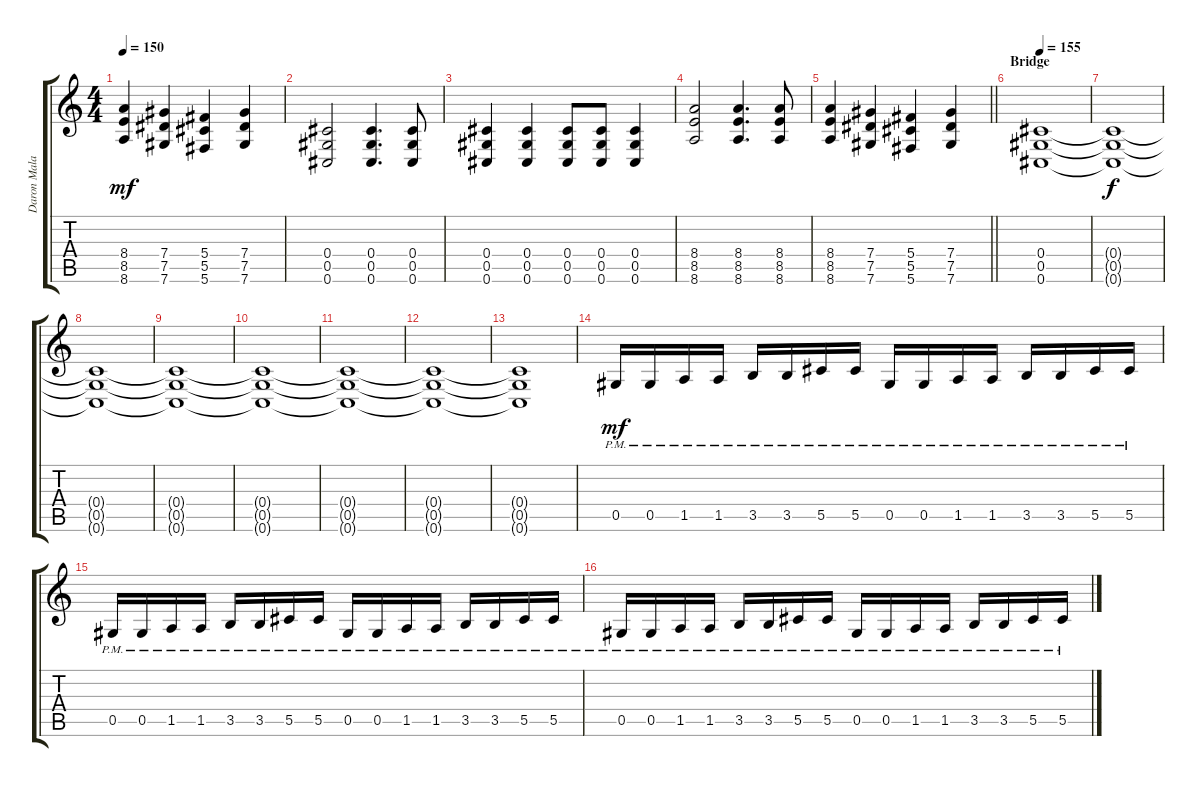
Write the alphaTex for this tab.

\track ("Daron Malakian" "Daron Mala") {instrument distortionguitar}
\staff {score tabs}
\tuning (Eb4 Bb3 Gb3 Db3 Ab2 Db2) {hide}
\ts (4 4)
\tempo 150
\clef g2
\ks c
(8.4 8.5 8.6).4{dy mf} (7.4 7.5 7.6).4 (5.4 5.5 5.6).4 (7.4 7.5 7.6).4 |
(0.4 0.5 0.6).2 (0.4 0.5 0.6).4{d} (0.4 0.5 0.6).8 |
(0.4 0.5 0.6).4 (0.4 0.5 0.6).4 (0.4 0.5 0.6).8 (0.4 0.5 0.6).8 (0.4 0.5 0.6).4 |
(8.4 8.5 8.6).2 (8.4 8.5 8.6).4{d} (8.4 8.5 8.6).8 |
\barLineRight lightlight
(8.4 8.5 8.6).4 (7.4 7.5 7.6).4 (5.4 5.5 5.6).4 (7.4 7.5 7.6).4 |
\section ("" "Bridge")
\tempo 150
\tempo 155
(0.4 0.5 0.6).1 |
(0.4{t} 0.5{t} 0.6{t}).1{dy f} |
(0.4{t} 0.5{t} 0.6{t}).1 |
(0.4{t} 0.5{t} 0.6{t}).1 |
(0.4{t} 0.5{t} 0.6{t}).1 |
(0.4{t} 0.5{t} 0.6{t}).1 |
(0.4{t} 0.5{t} 0.6{t}).1 |
(0.4{t} 0.5{t} 0.6{t}).1 |
0.5{pm}.16{dy mf} 0.5{pm}.16 1.5{pm}.16 1.5{pm}.16 3.5{pm}.16 3.5{pm}.16 5.5{pm}.16 5.5{pm}.16 0.5{pm}.16 0.5{pm}.16 1.5{pm}.16 1.5{pm}.16 3.5{pm}.16 3.5{pm}.16 5.5{pm}.16 5.5{pm}.16 |
0.5{pm}.16 0.5{pm}.16 1.5{pm}.16 1.5{pm}.16 3.5{pm}.16 3.5{pm}.16 5.5{pm}.16 5.5{pm}.16 0.5{pm}.16 0.5{pm}.16 1.5{pm}.16 1.5{pm}.16 3.5{pm}.16 3.5{pm}.16 5.5{pm}.16 5.5{pm}.16 |
0.5{pm}.16 0.5{pm}.16 1.5{pm}.16 1.5{pm}.16 3.5{pm}.16 3.5{pm}.16 5.5{pm}.16 5.5{pm}.16 0.5{pm}.16 0.5{pm}.16 1.5{pm}.16 1.5{pm}.16 3.5{pm}.16 3.5{pm}.16 5.5{pm}.16 5.5{pm}.16
